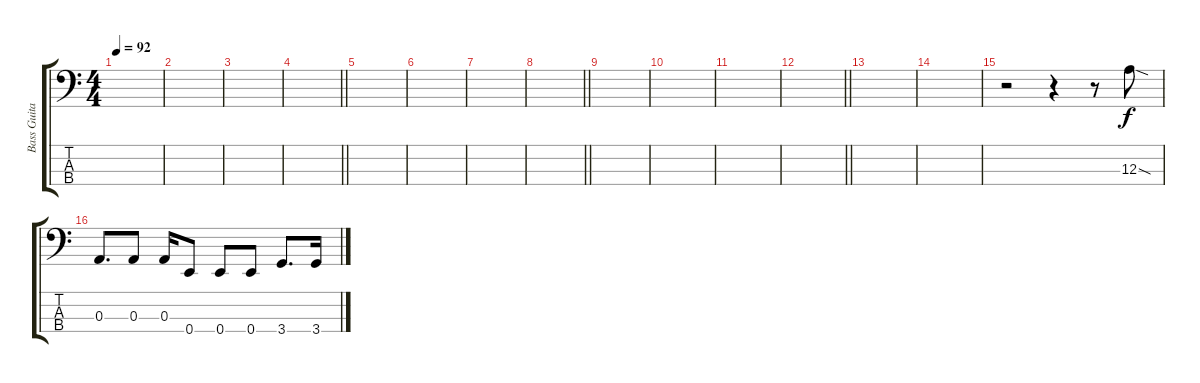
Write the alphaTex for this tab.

\track ("Bass Guitar" "Bass Guita") {instrument electricbasspick}
\staff {score tabs}
\tuning (G2 D2 A1 E1) {hide}
\ts (4 4)
\tempo 92
\clef f4
\ks c
|
|
|
\barLineRight lightlight
|
|
|
|
\barLineRight lightlight
|
|
|
|
\barLineRight lightlight
|
|
|
r.2 r.4 r.8 12.3{sod}.8 |
0.3.8{d dy f} 0.3.8 0.3.16 0.4.8 0.4.8 0.4.8 3.4.8{d} 3.4.16
